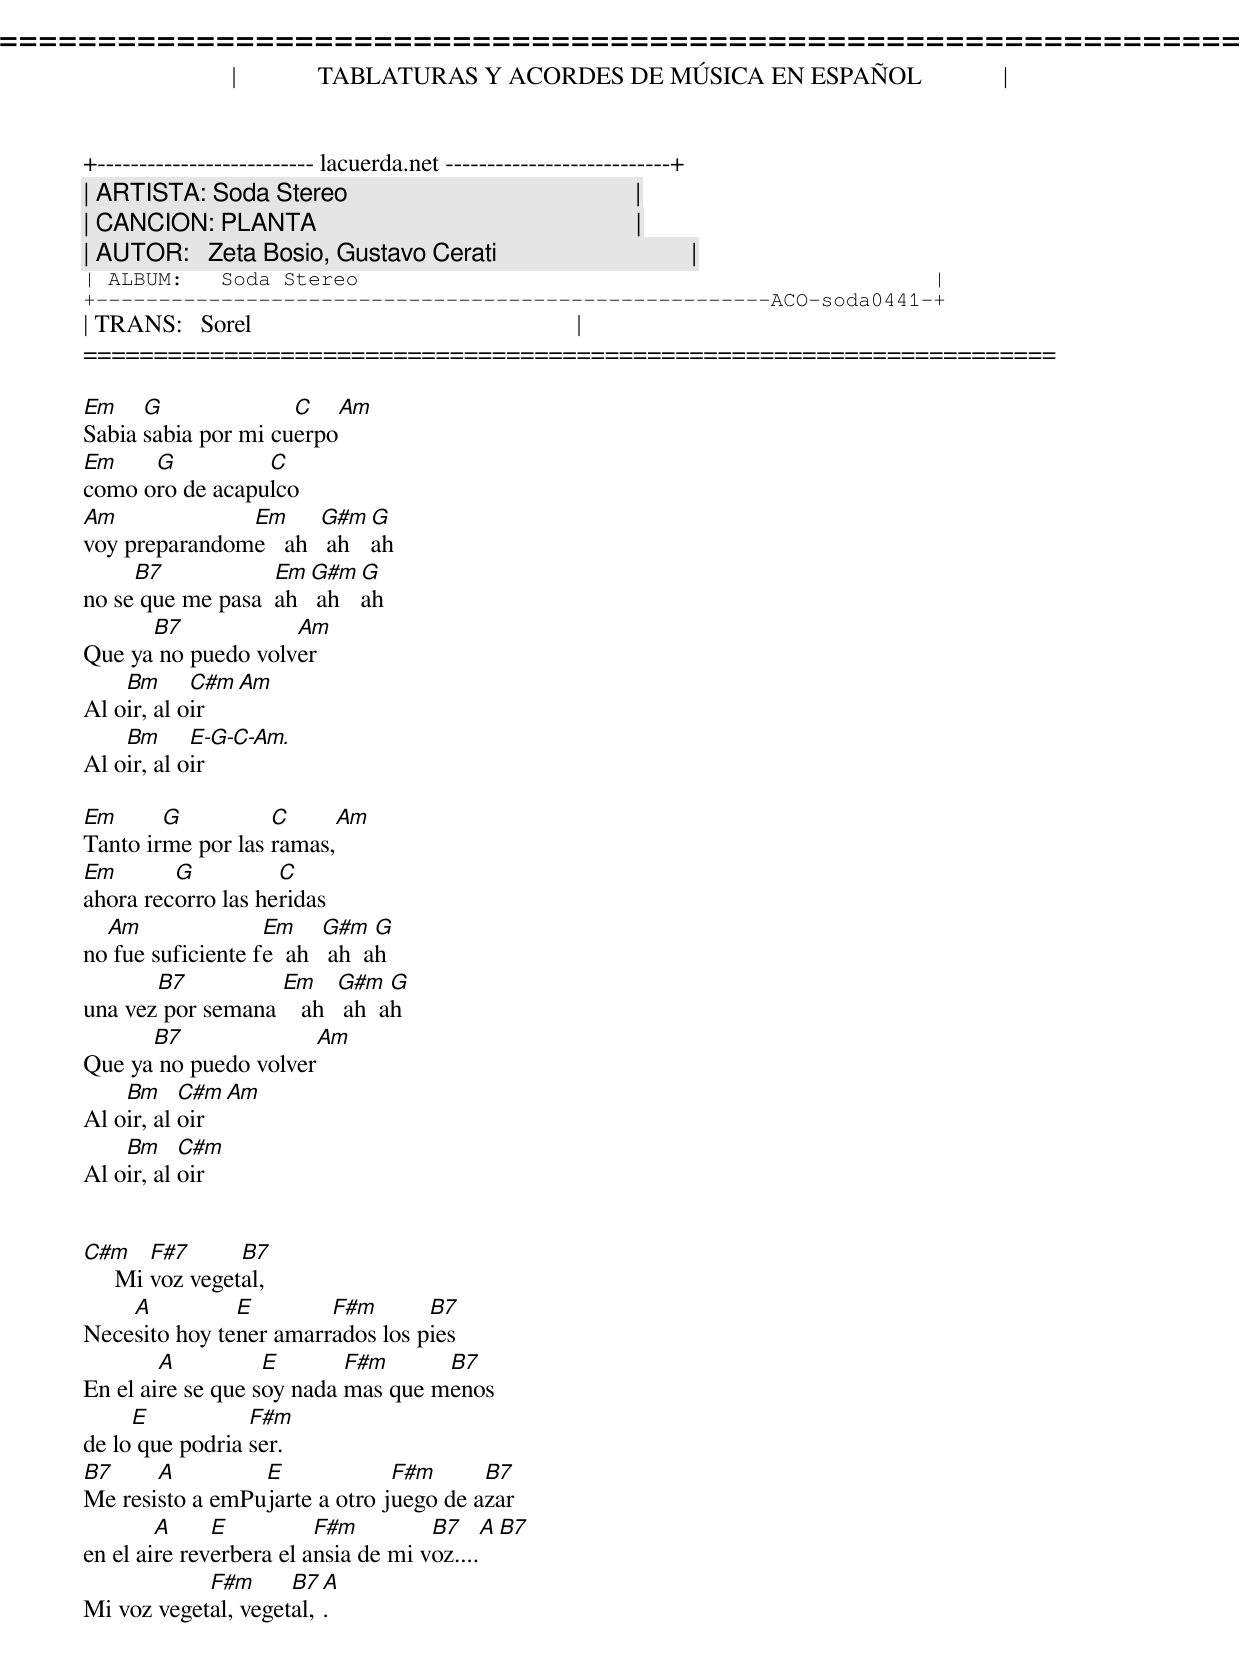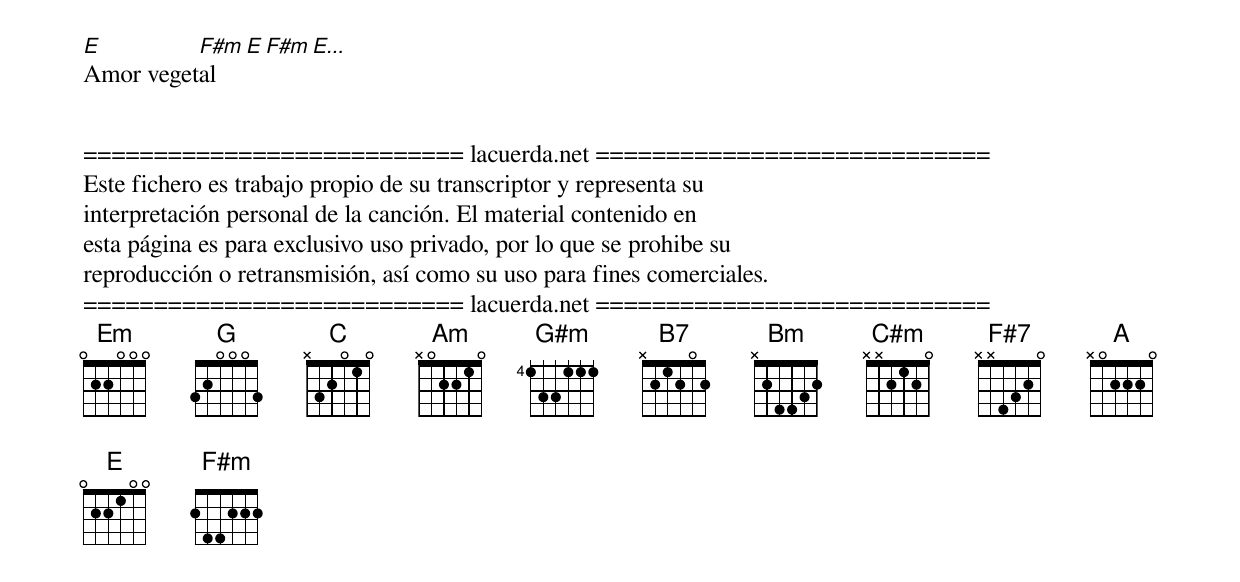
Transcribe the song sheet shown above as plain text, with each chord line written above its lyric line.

=====================================================================
|             TABLATURAS Y ACORDES DE MÚSICA EN ESPAÑOL             |
+-------------------------- lacuerda.net ---------------------------+
| ARTISTA: Soda Stereo                                              |
| CANCION: PLANTA                                                   |
| AUTOR:   Zeta Bosio, Gustavo Cerati                               |
| ALBUM:   Soda Stereo                                              |
+------------------------------------------------------ACO-soda0441-+
| TRANS:   Sorel                                                    |
=====================================================================

Em    G              C     Am
Sabia sabia por mi cuerpo
Em    G          C
como oro de acapulco
Am             Em      G#m  G
voy preparandome   ah   ah  ah
     B7            Em  G#m  G
no se que me pasa  ah   ah  ah
      B7            Am
Que ya no puedo volver
    Bm      C#m   Am
Al oir, al oir
    Bm      E-G-C-Am.
Al oir, al oir

Em      G          C      Am
Tanto irme por las ramas,
Em       G          C
ahora recorro las heridas
  Am               Em     G#m   G
no fue suficiente fe  ah   ah  ah
       B7          Em     G#m   G
una vez por semana    ah   ah  ah
      B7              Am
Que ya no puedo volver
    Bm     C#m   Am
Al oir, al oir
    Bm     C#m
Al oir, al oir


C#m     F#7      B7
     Mi voz vegetal,
    A          E        F#m       B7
Necesito hoy tener amarrados los pies
        A          E       F#m      B7
En el aire se que soy nada mas que menos
     E           F#m
de lo que podria ser.
B7     A         E             F#m      B7
Me resisto a emPujarte a otro juego de azar
        A     E          F#m         B7    A  B7
en el aire reverbera el ansia de mi voz....
            F#m      B7  A
Mi voz vegetal, vegetal, .
E         F#m  E    F#m   E...
Amor vegetal


=========================== lacuerda.net ============================
Este fichero es trabajo propio de su transcriptor y representa su
interpretación personal de la canción. El material contenido en
esta página es para exclusivo uso privado, por lo que se prohibe su
reproducción o retransmisión, así como su uso para fines comerciales.
=========================== lacuerda.net ============================
